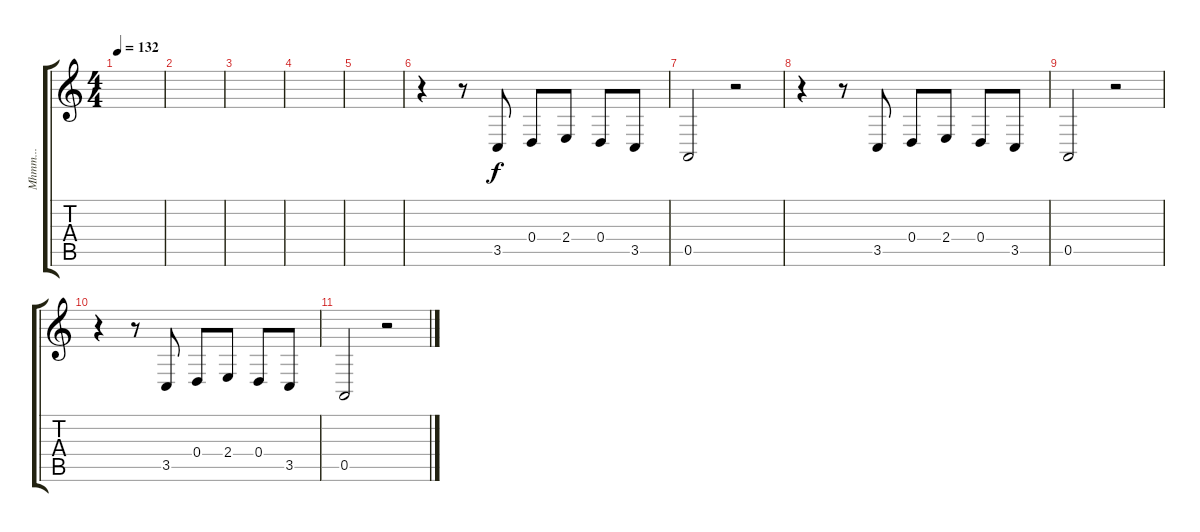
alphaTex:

\track ("Mhmm..." "Mhmm...") {instrument choiraahs}
\staff {score tabs}
\tuning (E4 B3 G3 D3 A2 E2) {hide}
\ts (4 4)
\tempo 132
\clef g2
\ks c
|
|
|
|
|
r.4 r.8 3.5.8 0.4.8 2.4.8 0.4.8 3.5.8 |
0.5.2 r.2 |
r.4 r.8 3.5.8 0.4.8 2.4.8 0.4.8 3.5.8 |
0.5.2 r.2 |
r.4 r.8 3.5.8 0.4.8 2.4.8 0.4.8 3.5.8 |
0.5.2 r.2
